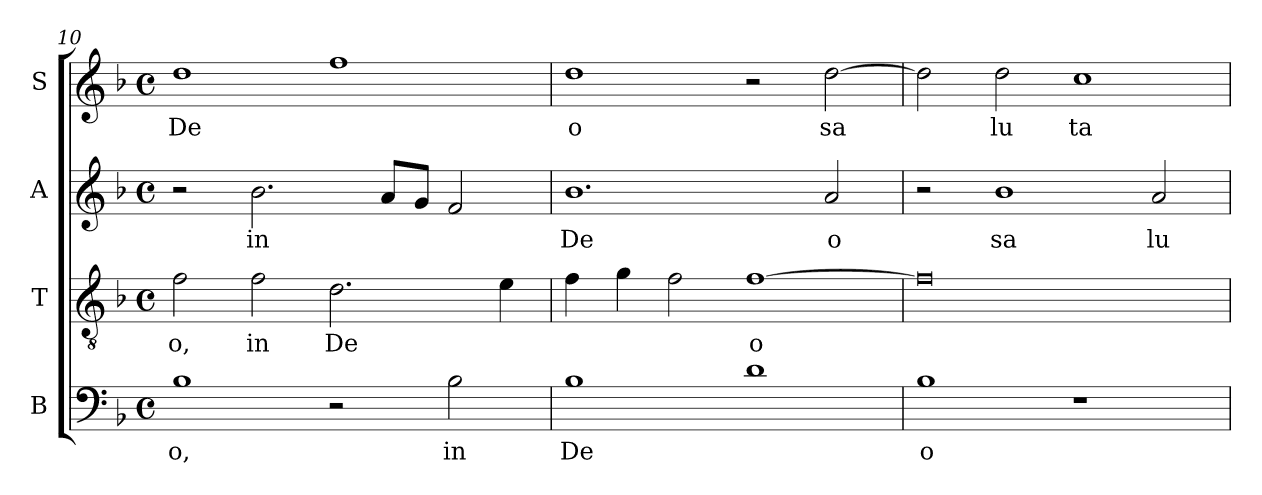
**kern	**text	**kern	**text	**kern	**text	**kern	**text
*part4	*part4	*part3	*part3	*part2	*part2	*part1	*part1
*staff4	*staff4	*staff3	*staff3	*staff2	*staff2	*staff1	*staff1
*I"B	*	*I"T	*	*I"A	*	*I"S	*
*I'B	*	*I'T	*	*I'A	*	*I'S	*
*clefF4	*	*clefGv2	*	*clefG2	*	*clefG2	*
*k[b-]	*	*k[b-]	*	*k[b-]	*	*k[b-]	*
*F:	*	*F:	*	*F:	*	*F:	*
*M4/4	*	*M4/4	*	*M4/4	*	*M4/4	*
*met(c)	*	*met(c)	*	*met(c)	*	*met(c)	*
=10	=10	=10	=10	=10	=10	=10	=10
!	!LO:LY:b:cj	!	!LO:LY:b:cj	!	!	!	!LO:LY:b:cj
1B-	o,	2f\	o,	2r	.	1dd	De
!	!	!	!LO:LY:b:cj	!	!LO:LY:b:cj	!	!
.	.	2f\	in	2.b-\	in	.	.
!	!	!	!LO:LY:b	!	!	!	!
2r	.	2.d\	De	.	.	1ff	.
.	.	.	.	8a/L	.	.	.
.	.	.	.	8g/J	.	.	.
!	!LO:LY:b:cj	!	!	!	!	!	!
2B-\	in	.	.	2f/	.	.	.
.	.	4e\	.	.	.	.	.
=11	=11	=11	=11	=11	=11	=11	=11
!	!LO:LY:b:cj	!	!	!	!LO:LY:b:cj	!	!LO:LY:b:cj
1B-	De	4f\	.	1.b-	De	1dd	o
.	.	4g\	.	.	.	.	.
.	.	2f\	.	.	.	.	.
!	!	!	!LO:LY:b:rj	!	!	!	!
1d	.	[>1f	o	.	.	2r	.
!	!	!	!	!	!LO:LY:b:cj	!	!LO:LY:b:cj
.	.	.	.	2a/	o	[>2dd\	sa
=12	=12	=12	=12	=12	=12	=12	=12
!	!LO:LY:b:cj	!	!	!	!	!	!
1B-	o	0f]	.	2r	.	2dd\]	.
!	!	!	!	!	!LO:LY:b:cj	!	!LO:LY:b:cj
.	.	.	.	1b-	sa	2dd\	lu
!	!	!	!	!	!	!	!LO:LY:b:cj
1r	.	.	.	.	.	1cc	ta
!	!	!	!	!	!LO:LY:b:cj	!	!
.	.	.	.	2a/	lu	.	.
=	=	=	=	=	=	=	=
*-	*-	*-	*-	*-	*-	*-	*-
